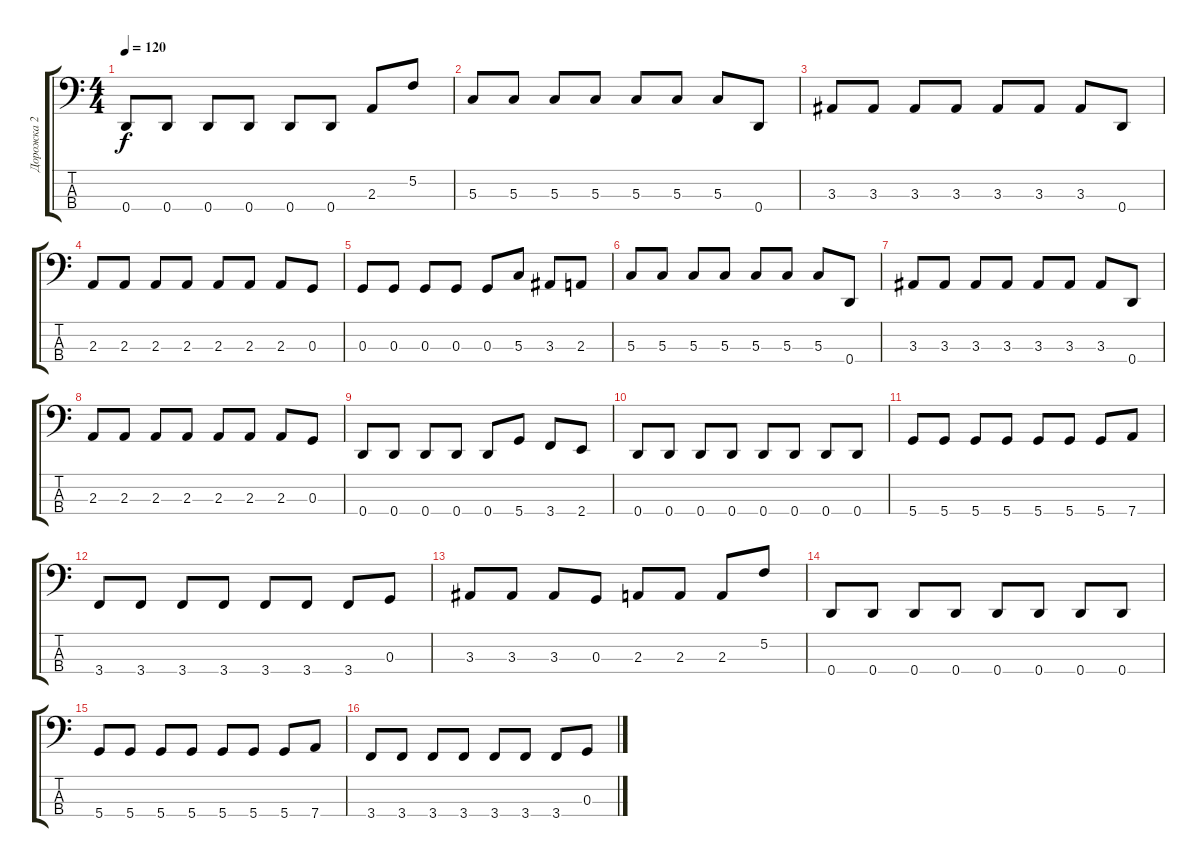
\track ("Дорожка 2" "Дорожка 2") {instrument electricbassfinger}
\staff {score tabs}
\tuning (F2 C2 G1 D1) {hide}
\ts (4 4)
\tempo 120
\clef f4
\ks c
0.4.8{dy f} 0.4.8 0.4.8 0.4.8 0.4.8 0.4.8 2.3.8 5.2.8 |
5.3.8 5.3.8 5.3.8 5.3.8 5.3.8 5.3.8 5.3.8 0.4.8 |
3.3.8 3.3.8 3.3.8 3.3.8 3.3.8 3.3.8 3.3.8 0.4.8 |
2.3.8 2.3.8 2.3.8 2.3.8 2.3.8 2.3.8 2.3.8 0.3.8 |
0.3.8 0.3.8 0.3.8 0.3.8 0.3.8 5.3.8 3.3.8 2.3.8 |
5.3.8 5.3.8 5.3.8 5.3.8 5.3.8 5.3.8 5.3.8 0.4.8 |
3.3.8 3.3.8 3.3.8 3.3.8 3.3.8 3.3.8 3.3.8 0.4.8 |
2.3.8 2.3.8 2.3.8 2.3.8 2.3.8 2.3.8 2.3.8 0.3.8 |
0.4.8 0.4.8 0.4.8 0.4.8 0.4.8 5.4.8 3.4.8 2.4.8 |
0.4.8 0.4.8 0.4.8 0.4.8 0.4.8 0.4.8 0.4.8 0.4.8 |
5.4.8 5.4.8 5.4.8 5.4.8 5.4.8 5.4.8 5.4.8 7.4.8 |
3.4.8 3.4.8 3.4.8 3.4.8 3.4.8 3.4.8 3.4.8 0.3.8 |
3.3.8 3.3.8 3.3.8 0.3.8 2.3.8 2.3.8 2.3.8 5.2.8 |
0.4.8 0.4.8 0.4.8 0.4.8 0.4.8 0.4.8 0.4.8 0.4.8 |
5.4.8 5.4.8 5.4.8 5.4.8 5.4.8 5.4.8 5.4.8 7.4.8 |
3.4.8 3.4.8 3.4.8 3.4.8 3.4.8 3.4.8 3.4.8 0.3.8
